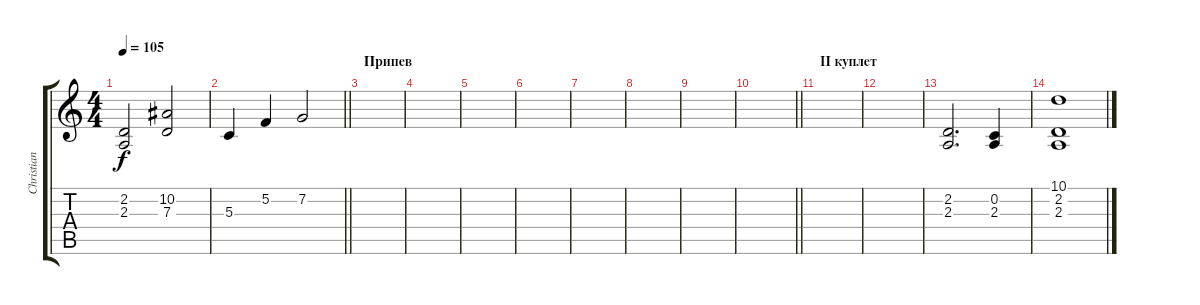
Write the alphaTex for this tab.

\track ("Christian Lorenz" "Christian ") {instrument pad4choir}
\staff {score tabs}
\tuning (E4 C4 G3 C3 G2 C2) {hide}
\ts (4 4)
\tempo 105
\clef g2
\ks c
(2.2 2.3).2{dy f} (10.2 7.3).2 |
\barLineRight lightlight
5.3.4 5.2.4 7.2.2 |
\section ("" "Припев")
|
|
|
|
|
|
|
\barLineRight lightlight
|
\section ("" "II куплет")
|
|
(2.2 2.3).2{d} (0.2 2.3).4 |
(10.1 2.2 2.3).1
